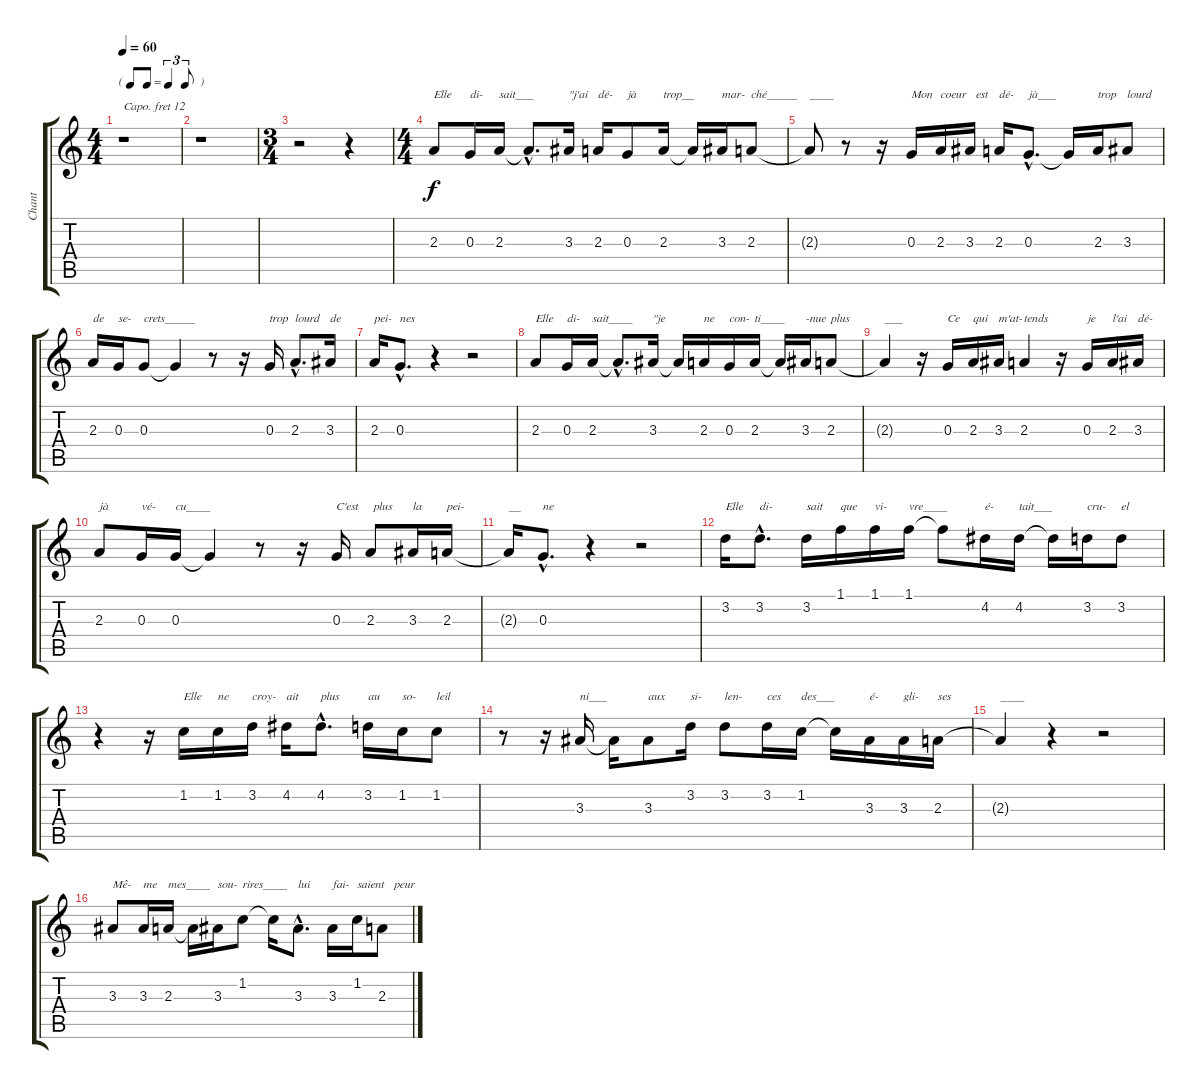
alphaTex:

\track ("Chant" "Chant") {instrument clarinet}
\staff {score tabs}
\capo 12
\tuning (E4 B3 G3 D3 A2 E2) {hide}
\ts (4 4)
\tf triplet8th
\tempo 60
\clef g2
\ks c
r.1{dy f instrument clarinet} |
r.1 |
\ts (3 4)
r.2 r.4 |
\ts (4 4)
2.3.8{txt "Elle"} 0.3.16{txt "di-"} 2.3.16{txt "sait___"} 2.3{hac t}.8{d} 3.3.16{txt "\"j'ai"} 2.3.16{txt "dé-"} 0.3.8{txt "jà"} 2.3.16{txt "trop__"} 2.3{t}.16 3.3.16{txt "mar-"} 2.3.8{txt "ché_____"} |
2.3{t}.8{txt "____"} r.8 r.16 0.3.16{txt "Mon"} 2.3.16{txt "coeur"} 3.3.16{txt "  est"} 2.3.16{txt "dé-"} 0.3{hac}.8{d txt "jà___"} 0.3{t}.16 2.3.16{txt "trop"} 3.3.8{txt "lourd"} |
2.3.16{txt "de"} 0.3.16{txt "se-"} 0.3.8{txt "crets_____"} 0.3{t}.4 r.8 r.16 0.3.16{txt "trop"} 2.3{hac}.8{d txt "lourd"} 3.3.16{txt "de"} |
2.3.16{txt "pei-"} 0.3{hac}.8{d txt "nes"} r.4 r.2 |
2.3.8{txt "Elle"} 0.3.16{txt "di-"} 2.3.16{txt "sait____"} 2.3{hac t}.8{d} 3.3.16{txt "\"je"} 3.3{t}.16 2.3.16{txt "ne"} 0.3.16{txt "con-"} 2.3.16{txt "ti____"} 2.3{t}.16 3.3.16{txt "-nue"} 2.3.8{txt "plus"} |
2.3{t}.4{txt "___"} r.16 0.3.16{txt "Ce"} 2.3.16{txt "qui"} 3.3.16{txt "m'at-"} 2.3.4{txt "tends"} r.16 0.3.16{txt "je"} 2.3.16{txt "l'ai"} 3.3.16{txt "dé-"} |
2.3.8{txt "jà"} 0.3.16{txt "vé-"} 0.3.16{txt "cu____"} 0.3{t}.4 r.8 r.16 0.3.16{txt "C'est"} 2.3.8{txt " plus"} 3.3.16{txt "la"} 2.3.16{txt "pei-"} |
2.3{t}.16{txt "__"} 0.3{hac}.8{d txt "ne"} r.4 r.2 |
3.2.16{txt "Elle"} 3.2{hac}.8{d txt "di-"} 3.2.16{txt "sait"} 1.1.16{txt "que"} 1.1.16{txt "vi-"} 1.1.16{txt "vre____"} 1.1{t}.8 4.2.16{txt "é-"} 4.2.16{txt "tait___"} 4.2{t}.16 3.2.16{txt "cru-"} 3.2.8{txt "el"} |
r.4 r.16 1.2.16{txt "Elle"} 1.2.16{txt "ne"} 3.2.16{txt "croy-"} 4.2.16{txt "ait"} 4.2{hac}.8{d txt "plus"} 3.2.16{txt "au"} 1.2.16{txt "so-"} 1.2.8{txt "leil"} |
r.8 r.16 3.3.16{txt "ni___"} 3.3{t}.16 3.3.8{txt "aux"} 3.2.16{txt "si-"} 3.2.8{txt "len-"} 3.2.16{txt "ces"} 1.2.16{txt "des___"} 1.2{t}.16 3.3.16{txt "é-"} 3.3.16{txt "gli-"} 2.3.16{txt "ses"} |
2.3{t}.4{txt "____"} r.4 r.2 |
3.3.8{txt "Mê-"} 3.3.16{txt "me"} 2.3.16{txt "mes____"} 2.3{t}.16 3.3.16{txt "sou-"} 1.2.8{txt "rires____"} 1.2{t}.16 3.3{hac}.8{d txt "lui"} 3.3.16{txt "fai-"} 1.2.16{txt "saient"} 2.3.8{txt "    peur"}
